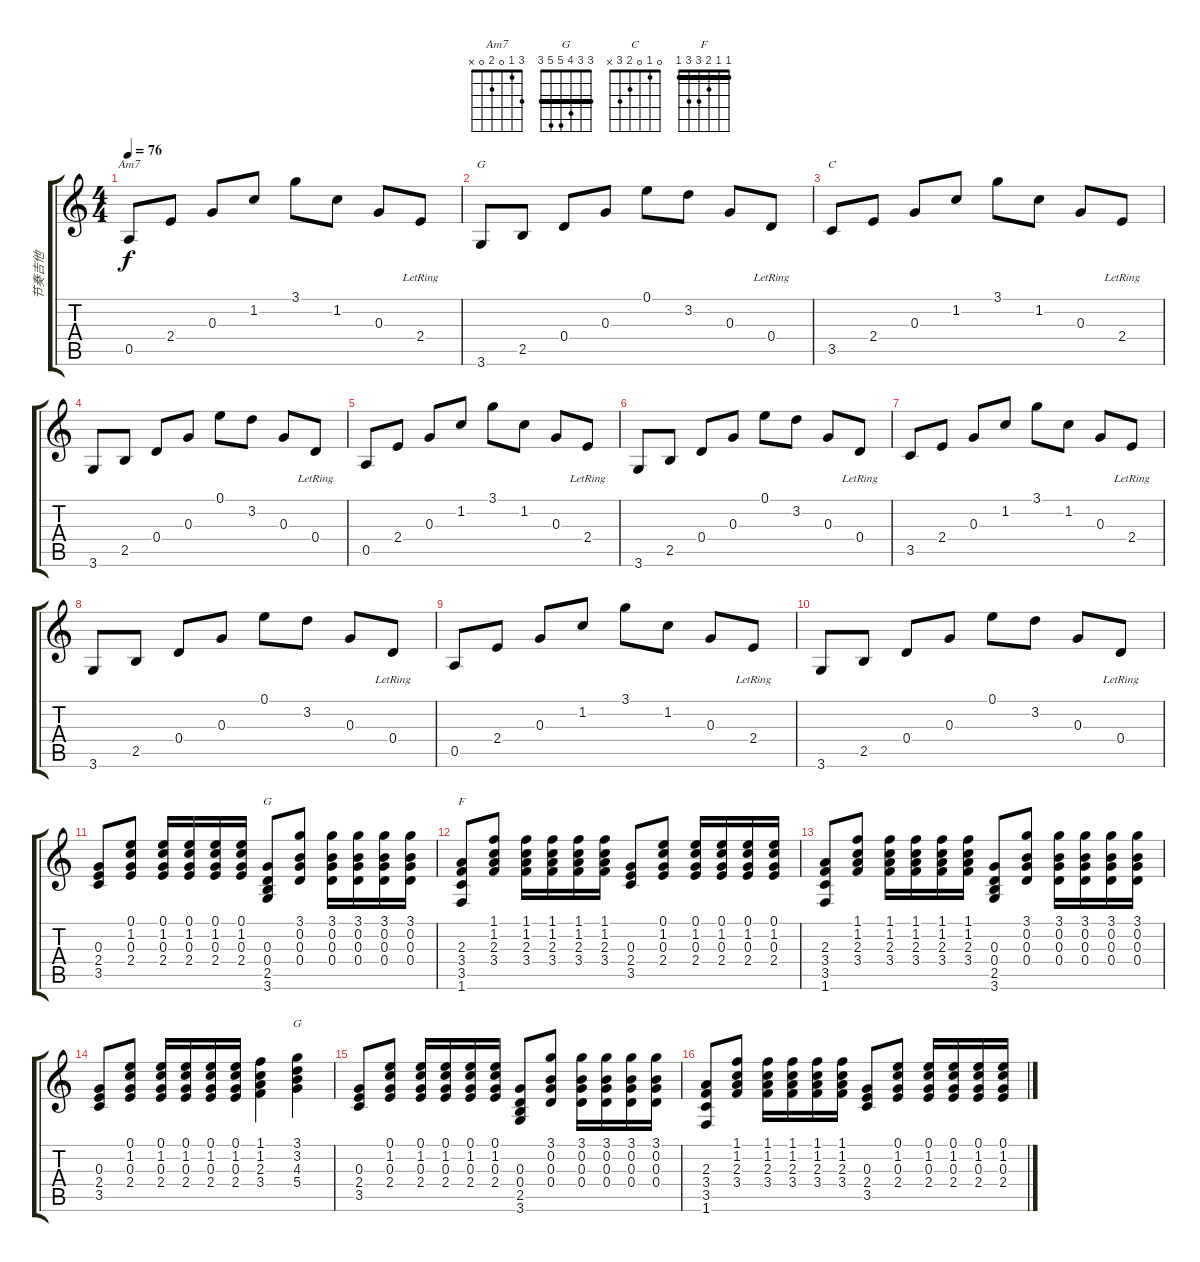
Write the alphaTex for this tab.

\track ("节奏吉他" "节奏吉他") {instrument acousticguitarsteel}
\staff {score tabs}
\tuning (E4 B3 G3 D3 A2 E2) {hide}
\chord ("Am7" 3 1 0 2 0 x)
\chord ("G" 0 3 0 0 2 3)
\chord ("C" 0 1 0 2 3 x)
\chord ("G" 3 0 0 0 2 3)
\chord ("F" 1 1 2 3 3 1) {barre 1}
\chord ("G" 3 3 4 5 5 3) {barre 3}
\ts (4 4)
\tempo 76
\clef g2
\ks c
0.5.8{ch "Am7" dy f} 2.4.8 0.3.8 1.2.8 3.1.8 1.2.8 0.3.8 2.4{lr}.8 |
3.6.8{ch "G"} 2.5.8 0.4.8 0.3.8 0.1.8 3.2.8 0.3.8 0.4{lr}.8 |
3.5.8{ch "C"} 2.4.8 0.3.8 1.2.8 3.1.8 1.2.8 0.3.8 2.4{lr}.8 |
3.6.8 2.5.8 0.4.8 0.3.8 0.1.8 3.2.8 0.3.8 0.4{lr}.8 |
0.5.8 2.4.8 0.3.8 1.2.8 3.1.8 1.2.8 0.3.8 2.4{lr}.8 |
3.6.8 2.5.8 0.4.8 0.3.8 0.1.8 3.2.8 0.3.8 0.4{lr}.8 |
3.5.8 2.4.8 0.3.8 1.2.8 3.1.8 1.2.8 0.3.8 2.4{lr}.8 |
3.6.8 2.5.8 0.4.8 0.3.8 0.1.8 3.2.8 0.3.8 0.4{lr}.8 |
0.5.8 2.4.8 0.3.8 1.2.8 3.1.8 1.2.8 0.3.8 2.4{lr}.8 |
3.6.8 2.5.8 0.4.8 0.3.8 0.1.8 3.2.8 0.3.8 0.4{lr}.8 |
(0.3 2.4 3.5).8 (0.1 1.2 0.3 2.4).8 (0.1 1.2 0.3 2.4).16 (0.1 1.2 0.3 2.4).16 (0.1 1.2 0.3 2.4).16 (0.1 1.2 0.3 2.4).16 (0.3 0.4 2.5 3.6).8{ch "G"} (3.1 0.2 0.3 0.4).8 (3.1 0.2 0.3 0.4).16 (3.1 0.2 0.3 0.4).16 (3.1 0.2 0.3 0.4).16 (3.1 0.2 0.3 0.4).16 |
(2.3 3.4 3.5 1.6).8{ch "F"} (1.1 1.2 2.3 3.4).8 (1.1 1.2 2.3 3.4).16 (1.1 1.2 2.3 3.4).16 (1.1 1.2 2.3 3.4).16 (1.1 1.2 2.3 3.4).16 (0.3 2.4 3.5).8 (0.1 1.2 0.3 2.4).8 (0.1 1.2 0.3 2.4).16 (0.1 1.2 0.3 2.4).16 (0.1 1.2 0.3 2.4).16 (0.1 1.2 0.3 2.4).16 |
(2.3 3.4 3.5 1.6).8 (1.1 1.2 2.3 3.4).8 (1.1 1.2 2.3 3.4).16 (1.1 1.2 2.3 3.4).16 (1.1 1.2 2.3 3.4).16 (1.1 1.2 2.3 3.4).16 (0.3 0.4 2.5 3.6).8 (3.1 0.2 0.3 0.4).8 (3.1 0.2 0.3 0.4).16 (3.1 0.2 0.3 0.4).16 (3.1 0.2 0.3 0.4).16 (3.1 0.2 0.3 0.4).16 |
(0.3 2.4 3.5).8 (0.1 1.2 0.3 2.4).8 (0.1 1.2 0.3 2.4).16 (0.1 1.2 0.3 2.4).16 (0.1 1.2 0.3 2.4).16 (0.1 1.2 0.3 2.4).16 (1.1 1.2 2.3 3.4).4 (3.1 3.2 4.3 5.4).4{ch "G"} |
(0.3 2.4 3.5).8 (0.1 1.2 0.3 2.4).8 (0.1 1.2 0.3 2.4).16 (0.1 1.2 0.3 2.4).16 (0.1 1.2 0.3 2.4).16 (0.1 1.2 0.3 2.4).16 (0.3 0.4 2.5 3.6).8 (3.1 0.2 0.3 0.4).8 (3.1 0.2 0.3 0.4).16 (3.1 0.2 0.3 0.4).16 (3.1 0.2 0.3 0.4).16 (3.1 0.2 0.3 0.4).16 |
(2.3 3.4 3.5 1.6).8 (1.1 1.2 2.3 3.4).8 (1.1 1.2 2.3 3.4).16 (1.1 1.2 2.3 3.4).16 (1.1 1.2 2.3 3.4).16 (1.1 1.2 2.3 3.4).16 (0.3 2.4 3.5).8 (0.1 1.2 0.3 2.4).8 (0.1 1.2 0.3 2.4).16 (0.1 1.2 0.3 2.4).16 (0.1 1.2 0.3 2.4).16 (0.1 1.2 0.3 2.4).16
